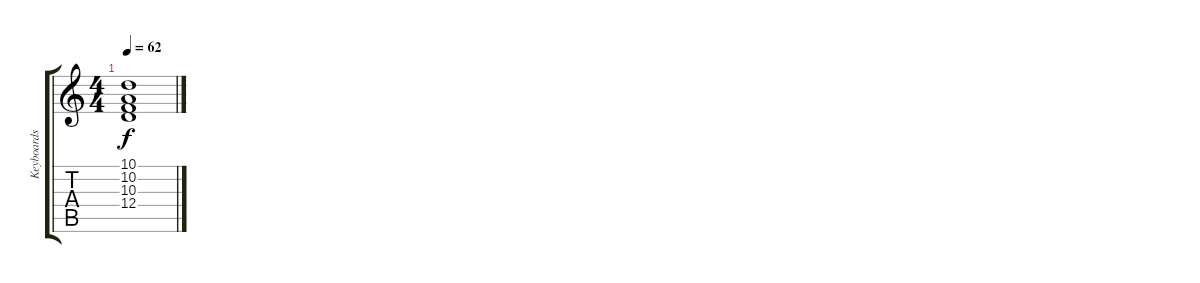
\track ("Keyboards # 2" "Keyboards ") {instrument synthstrings1}
\staff {score tabs}
\tuning (E4 B3 G3 D3 A2 E2) {hide}
\ts (4 4)
\tempo 62
\clef g2
\ks c
(10.1 10.2 10.3 12.4).1{dy f}
